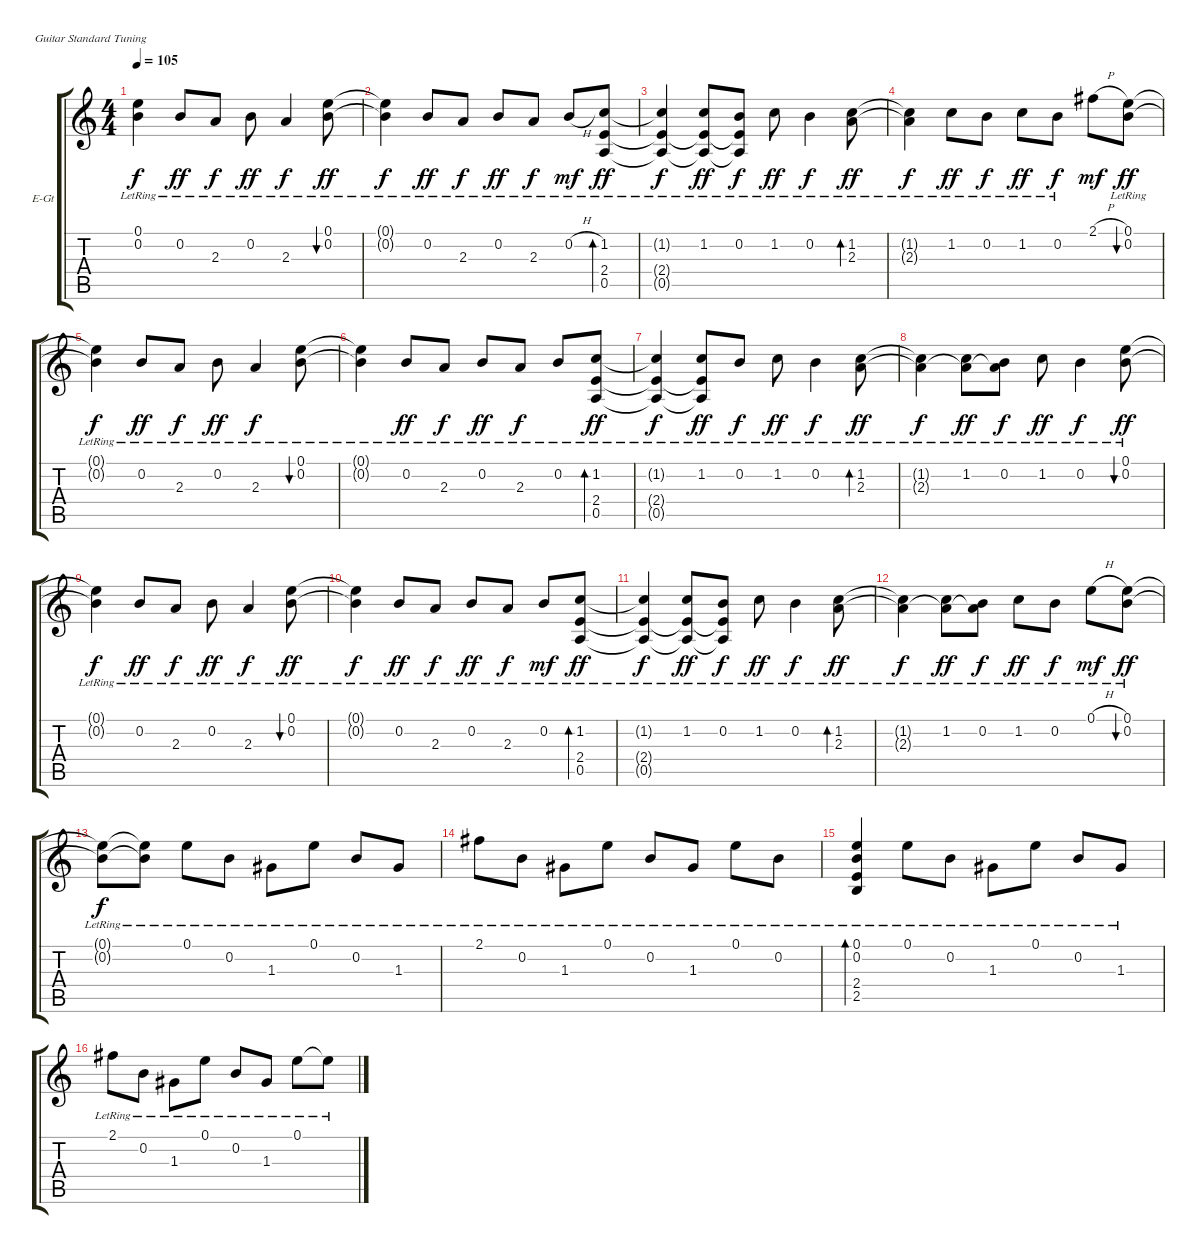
\defaultSystemsLayout 4
\bracketExtendMode groupsimilarinstruments
\firstSystemTrackNameOrientation horizontal
\otherSystemsTrackNameOrientation horizontal
\track ("Electric Guitar" "E-Gt") {instrument electricguitarclean}
\staff {score tabs}
\tuning (E4 B3 G3 D3 A2 E2)
\ts (4 4)
\tempo 105
\clef g2
\scale
0.333333
\ks c
(0.1{lr t} 0.2{lr t}).4{dy f} 0.2{lr}.8{dy ff} 2.3{lr}.8{dy f} 0.2{lr}.8{dy ff} 2.3{lr}.4{dy f} (0.1{lr} 0.2{lr}).8{bu 120 dy ff} |
\scale
0.333333 (0.1{lr t} 0.2{lr t}).4{dy f} 0.2{lr}.8{dy ff} 2.3{lr}.8{dy f} 0.2{lr}.8{dy ff} 2.3{lr}.8{dy f} 0.2{h lr}.8{dy mf} (1.2{lr} 2.4 0.5).8{bd 30 dy ff} |
\scale
0.333333 (1.2{lr t} 2.4{t} 0.5{t}).4{dy f} (1.2{lr} 2.4{t} 0.5{t}).8{dy ff} (0.2{lr} 2.4{t} 0.5{t}).8{dy f} 1.2{lr}.8{dy ff} 0.2{lr}.4{dy f} (1.2{lr} 2.3).8{bd 120 dy ff} |
\scale
0.333333 (1.2{lr t} 2.3{t}).4{dy f} 1.2{lr}.8{dy ff} 0.2{lr}.8{dy f} 1.2{lr}.8{dy ff} 0.2{lr}.8{dy f} 2.1{h}.8{dy mf} (0.1{lr} 0.2{lr}).8{bu 120 dy ff} |
\scale
0.333333 (0.1{lr t} 0.2{lr t}).4{dy f} 0.2{lr}.8{dy ff} 2.3{lr}.8{dy f} 0.2{lr}.8{dy ff} 2.3{lr}.4{dy f} (0.1{lr} 0.2{lr}).8{bu 120} |
\scale
0.333333 (0.1{lr t} 0.2{lr t}).4 0.2{lr}.8{dy ff} 2.3{lr}.8{dy f} 0.2{lr}.8{dy ff} 2.3{lr}.8{dy f} 0.2{lr}.8 (1.2{lr} 2.4 0.5).8{bd 120 dy ff} |
\scale
0.333333 (1.2{lr t} 2.4{t} 0.5{t}).4{dy f} (1.2{lr} 2.4{t} 0.5{t}).8{dy ff} 0.2{lr}.8{dy f} 1.2{lr}.8{dy ff} 0.2{lr}.4{dy f} (1.2{lr} 2.3).8{bd 120 dy ff} |
\scale
0.333333 (1.2{lr t} 2.3{t}).4{dy f} (1.2{lr} 2.3{t}).8{dy ff} (0.2{lr} 2.3{t}).8{dy f} 1.2{lr}.8{dy ff} 0.2{lr}.4{dy f} (0.1{lr} 0.2{lr}).8{bu 120 dy ff} |
\scale
0.333333 (0.1{lr t} 0.2{lr t}).4{dy f} 0.2{lr}.8{dy ff} 2.3{lr}.8{dy f} 0.2{lr}.8{dy ff} 2.3{lr}.4{dy f} (0.1{lr} 0.2{lr}).8{bu 120 dy ff} |
\scale
0.333333 (0.1{lr t} 0.2{lr t}).4{dy f} 0.2{lr}.8{dy ff} 2.3{lr}.8{dy f} 0.2{lr}.8{dy ff} 2.3{lr}.8{dy f} 0.2{lr}.8{dy mf} (1.2{lr} 2.4 0.5).8{bd 120 dy ff} |
\scale
0.333333 (1.2{lr t} 2.4{t} 0.5{t}).4{dy f} (1.2{lr} 2.4{t} 0.5{t}).8{dy ff} (0.2{lr} 2.4{t} 0.5{t}).8{dy f} 1.2{lr}.8{dy ff} 0.2{lr}.4{dy f} (1.2{lr} 2.3).8{bd 120 dy ff} |
\scale
0.333333 (1.2{lr t} 2.3{t}).4{dy f} (1.2{lr} 2.3{t}).8{dy ff} (0.2{lr} 2.3{t}).8{dy f} 1.2{lr}.8{dy ff} 0.2{lr}.8{dy f} 0.1{h lr}.8{dy mf} (0.1{lr} 0.2{lr}).8{bu 30 dy ff} |
\scale
0.333333 (0.1{lr t} 0.2{lr t}).8{dy f} (0.1{lr t} 0.2{lr t}).8 0.1{lr}.8 0.2{lr}.8 1.3{lr}.8 0.1{lr}.8 0.2{lr}.8 1.3{lr}.8 |
\scale
0.333333 2.1{lr}.8 0.2{lr}.8 1.3{lr}.8 0.1{lr}.8 0.2{lr}.8 1.3{lr}.8 0.1{lr}.8 0.2{lr}.8 |
\scale
0.333333 (0.1{lr} 0.2{lr} 2.4{lr} 2.5{lr}).4{bd 60} 0.1{lr}.8 0.2{lr}.8 1.3{lr}.8 0.1{lr}.8 0.2{lr}.8 1.3{lr}.8 |
\scale
0.333333 2.1{lr}.8 0.2{lr}.8 1.3{lr}.8 0.1{lr}.8 0.2{lr}.8 1.3{lr}.8 0.1{lr}.8 0.1{lr t}.8
